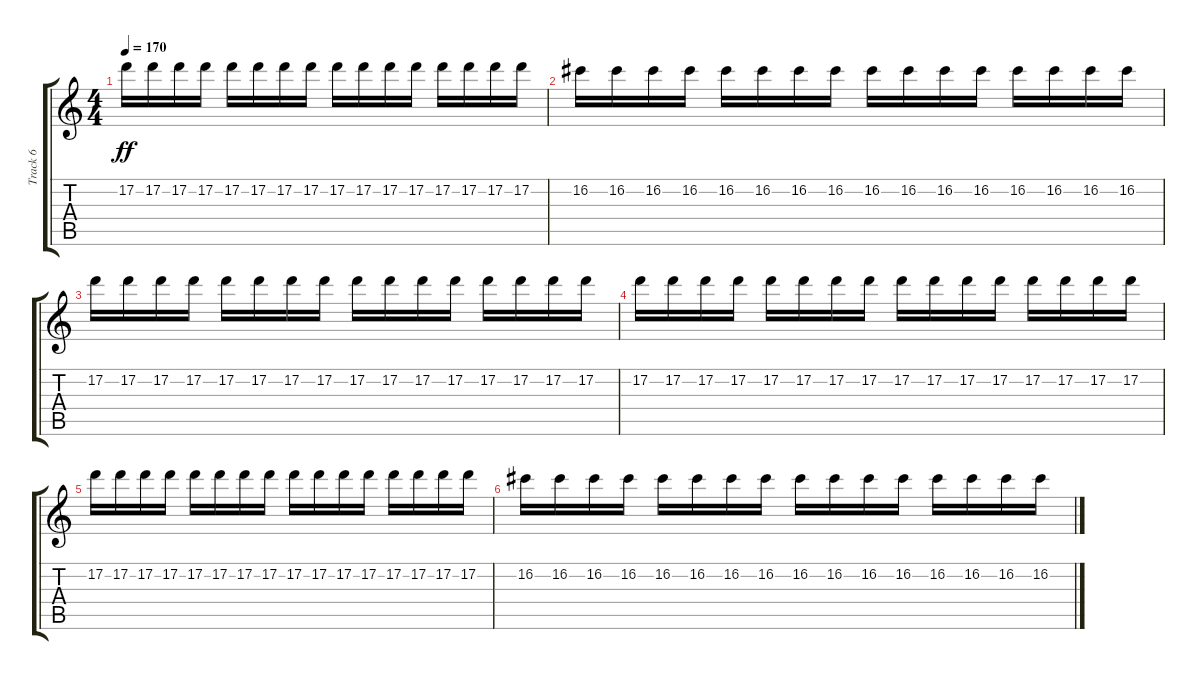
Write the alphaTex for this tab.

\track ("Track 6" "Track 6") {instrument distortionguitar}
\staff {score tabs}
\tuning (D4 A3 F3 C3 G2 D2) {hide}
\ts (4 4)
\tempo 170
\clef g2
\ks c
17.2.16{dy ff} 17.2.16 17.2.16 17.2.16 17.2.16 17.2.16 17.2.16 17.2.16 17.2.16 17.2.16 17.2.16 17.2.16 17.2.16 17.2.16 17.2.16 17.2.16 |
16.2.16 16.2.16 16.2.16 16.2.16 16.2.16 16.2.16 16.2.16 16.2.16 16.2.16 16.2.16 16.2.16 16.2.16 16.2.16 16.2.16 16.2.16 16.2.16 |
17.2.16 17.2.16 17.2.16 17.2.16 17.2.16 17.2.16 17.2.16 17.2.16 17.2.16 17.2.16 17.2.16 17.2.16 17.2.16 17.2.16 17.2.16 17.2.16 |
17.2.16 17.2.16 17.2.16 17.2.16 17.2.16 17.2.16 17.2.16 17.2.16 17.2.16 17.2.16 17.2.16 17.2.16 17.2.16 17.2.16 17.2.16 17.2.16 |
17.2.16 17.2.16 17.2.16 17.2.16 17.2.16 17.2.16 17.2.16 17.2.16 17.2.16 17.2.16 17.2.16 17.2.16 17.2.16 17.2.16 17.2.16 17.2.16 |
16.2.16 16.2.16 16.2.16 16.2.16 16.2.16 16.2.16 16.2.16 16.2.16 16.2.16 16.2.16 16.2.16 16.2.16 16.2.16 16.2.16 16.2.16 16.2.16
